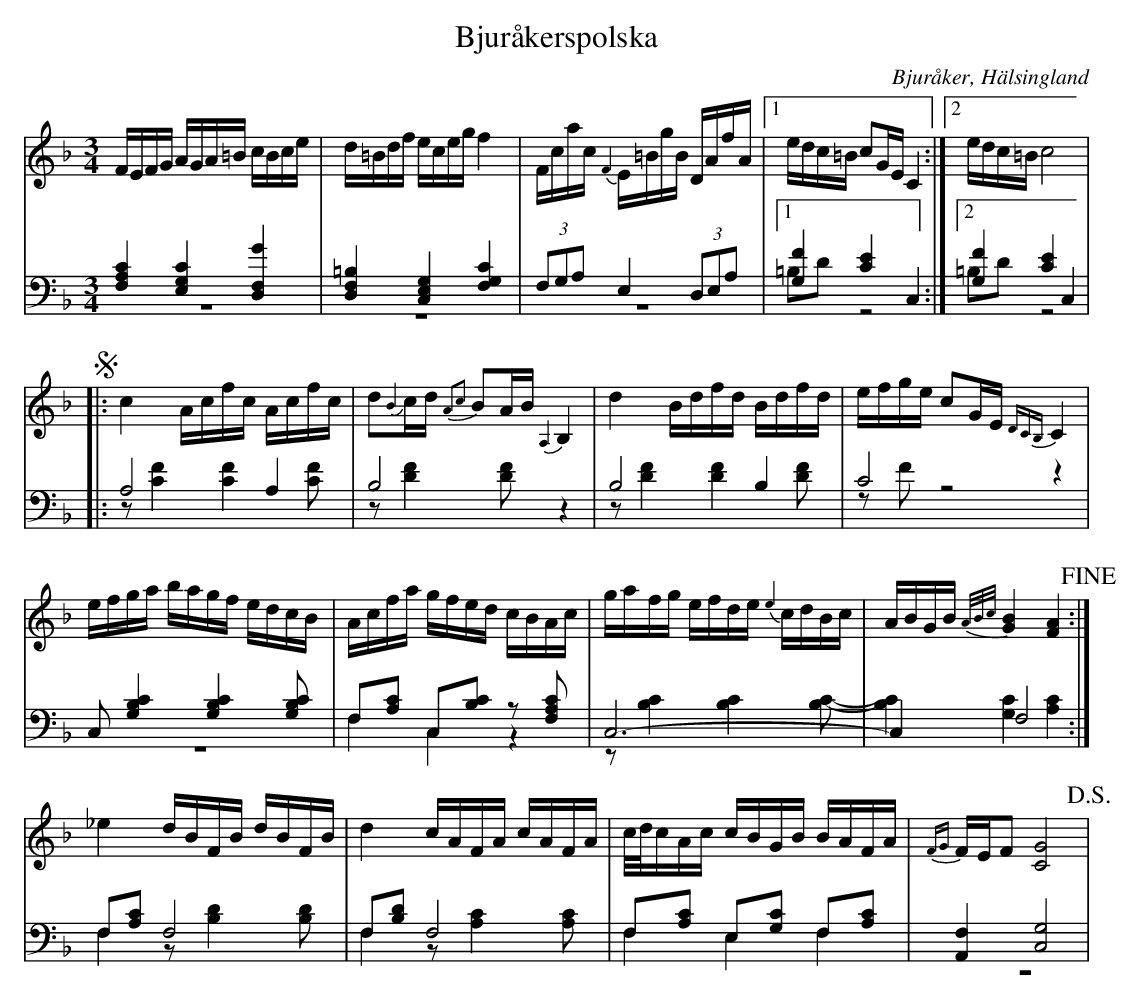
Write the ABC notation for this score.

X:1
T: Bjuråkerspolska
O: Bjuråker, Hälsingland
M: 3/4
L: 1/16
K: F
V:1
V:2
V:3 merge
V:1
FEFG AGA=B cBce|d=Bdf eceg f4|Fcac {F2}E=BgB DAfA|1 edc=B c2GE C4:|2 edc=B c8 |
!segno! |:c4 Acfc Acfc|d2{B2}cd {A2c2}B2AB {A,2}B,4|d4 Bdfd Bdfd|efge c2GE {DCB,}C4|
efga bagf edcB|Acfa gfed cBAc|gafg efde {e2}cdBc|ABGB {A/B/c/}[G4B4] [F4A4] !fine!:|
_e4 dBFB dBFB|d4 cAFA cAFA|c/d/cAc cBGB BAFA|{FG}FEF2 [C8G8] !D.S.!|
V:2 clef=bass
[F,4A,4C4] [E,4G,4C4] [D,4F,4G4]|[=B,4D,4F,4] [G,4C,4E,4] [F,4G,4C4]|(3F,2G,2A,2 E,4 (3D,2E,2A,2|1 [G,4F4] [C4E4] C,4:|2 [G,4F4] [C4E4] C,4 |
|:A,8 A,4|B,8 z4|B,8  B,4|C8 z4|
C,2 [G,4B,4C4] [G,4B,4C4] [G,2B,2C2]|F,2[A,2C2] C,2[B,2C2] z2 [F,2A,2C2]|C,12-|C,4 F,8:|
F,2[A,2C2] F,8|F,2[B,2D2] F,8|F,2[A,2C2] E,2[G,2C2] F,2[A,2C2]|[A,,4F,4] [C,8G,8] |
V:3 clef=bass
z12|z12|z12|1 =B,2D2 z8:|2 =B,2D2 z8|
|:z2 [C4F4] [C4F4] [C2F2]|z2 [D4F4] [D2F2] z4|z2 [D4F4] [D4F4] [D2F2]|z2 F2 z8|
z12|F,4 C,4 z4|z2 [B,4C4] [B,4C4] [B,2C2]-|[B,4C4] [G,4C4] [A,4C4]:|
F,4 z2 [B,4D4] [B,2D2]|F,4 z2 [A,4C4] [A,2C2]|F,4 E,4 F,4|z12|
